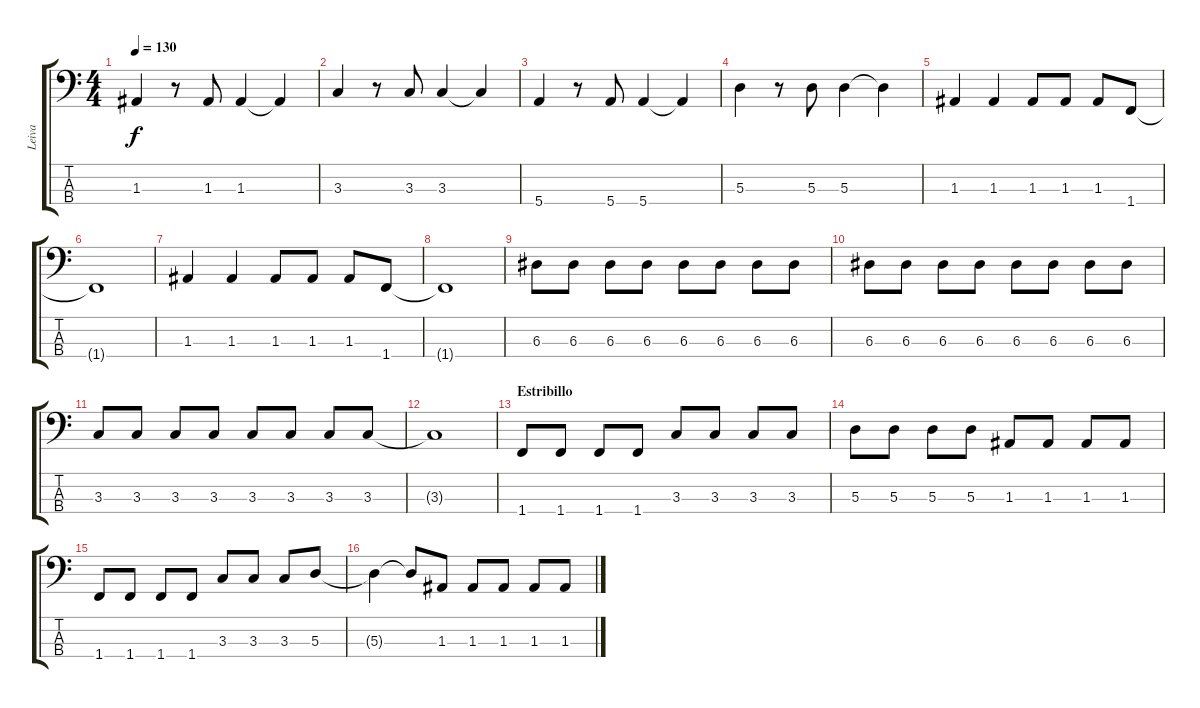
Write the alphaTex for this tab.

\track ("Leiva" "Leiva") {instrument electricbasspick}
\staff {score tabs}
\tuning (G2 D2 A1 E1) {hide}
\ts (4 4)
\tempo 130
\clef f4
\ks c
1.3.4{dy f} r.8 1.3.8 1.3.4 1.3{t}.4 |
3.3.4 r.8 3.3.8 3.3.4 3.3{t}.4 |
5.4.4 r.8 5.4.8 5.4.4 5.4{t}.4 |
5.3.4 r.8 5.3.8 5.3.4 5.3{t}.4 |
1.3.4 1.3.4 1.3.8 1.3.8 1.3.8 1.4.8 |
1.4{t}.1 |
1.3.4 1.3.4 1.3.8 1.3.8 1.3.8 1.4.8 |
1.4{t}.1 |
6.3.8 6.3.8 6.3.8 6.3.8 6.3.8 6.3.8 6.3.8 6.3.8 |
6.3.8 6.3.8 6.3.8 6.3.8 6.3.8 6.3.8 6.3.8 6.3.8 |
3.3.8 3.3.8 3.3.8 3.3.8 3.3.8 3.3.8 3.3.8 3.3.8 |
3.3{t}.1 |
\section ("" "Estribillo")
1.4.8 1.4.8 1.4.8 1.4.8 3.3.8 3.3.8 3.3.8 3.3.8 |
5.3.8 5.3.8 5.3.8 5.3.8 1.3.8 1.3.8 1.3.8 1.3.8 |
1.4.8 1.4.8 1.4.8 1.4.8 3.3.8 3.3.8 3.3.8 5.3.8 |
5.3{t}.4 5.3{t}.8 1.3.8 1.3.8 1.3.8 1.3.8 1.3.8
